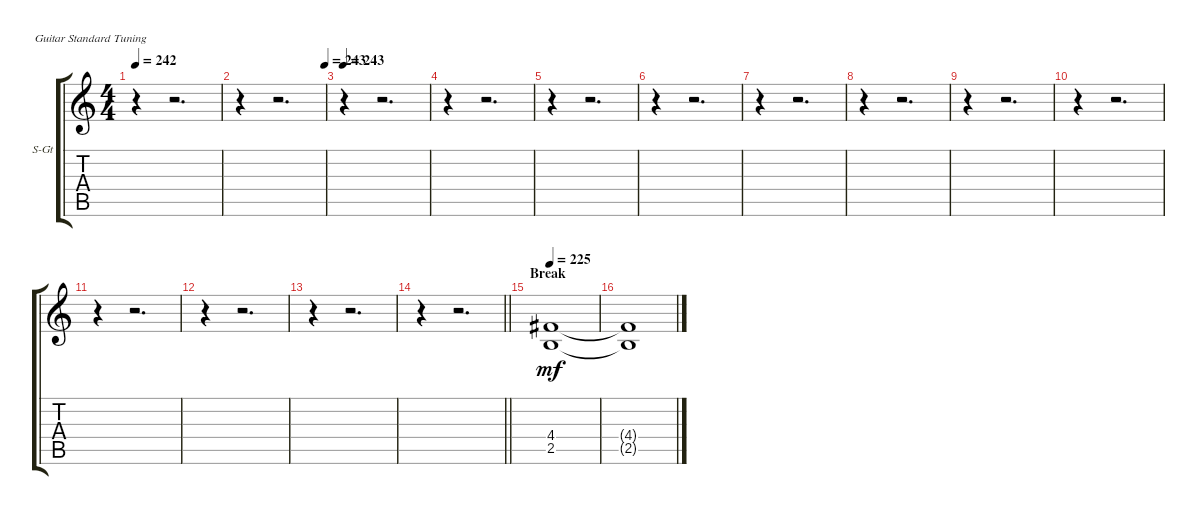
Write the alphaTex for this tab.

\bracketExtendMode groupsimilarinstruments
\firstSystemTrackNameOrientation horizontal
\otherSystemsTrackNameOrientation horizontal
\track ("Keyboard 2" "S-Gt") {instrument choiraahs}
\staff {score tabs}
\tuning (E4 B3 G3 D3 A2 E2)
\displaytranspose 12
\ts (4 4)
\tempo 242
\clef g2
\ks c
r.4{dy mf} r.2{d} |
\tempo (243 1)
r.4 r.2{d} |
\tempo 243
r.4 r.2{d} |
r.4 r.2{d} |
r.4 r.2{d} |
r.4 r.2{d} |
r.4 r.2{d} |
r.4 r.2{d} |
r.4 r.2{d} |
r.4 r.2{d} |
r.4 r.2{d} |
r.4 r.2{d} |
r.4 r.2{d} |
\barLineRight lightlight
r.4 r.2{d} |
\section ("" "Break")
\tempo 225
(4.4 2.5).1 |
(4.4{t} 2.5{t}).1
